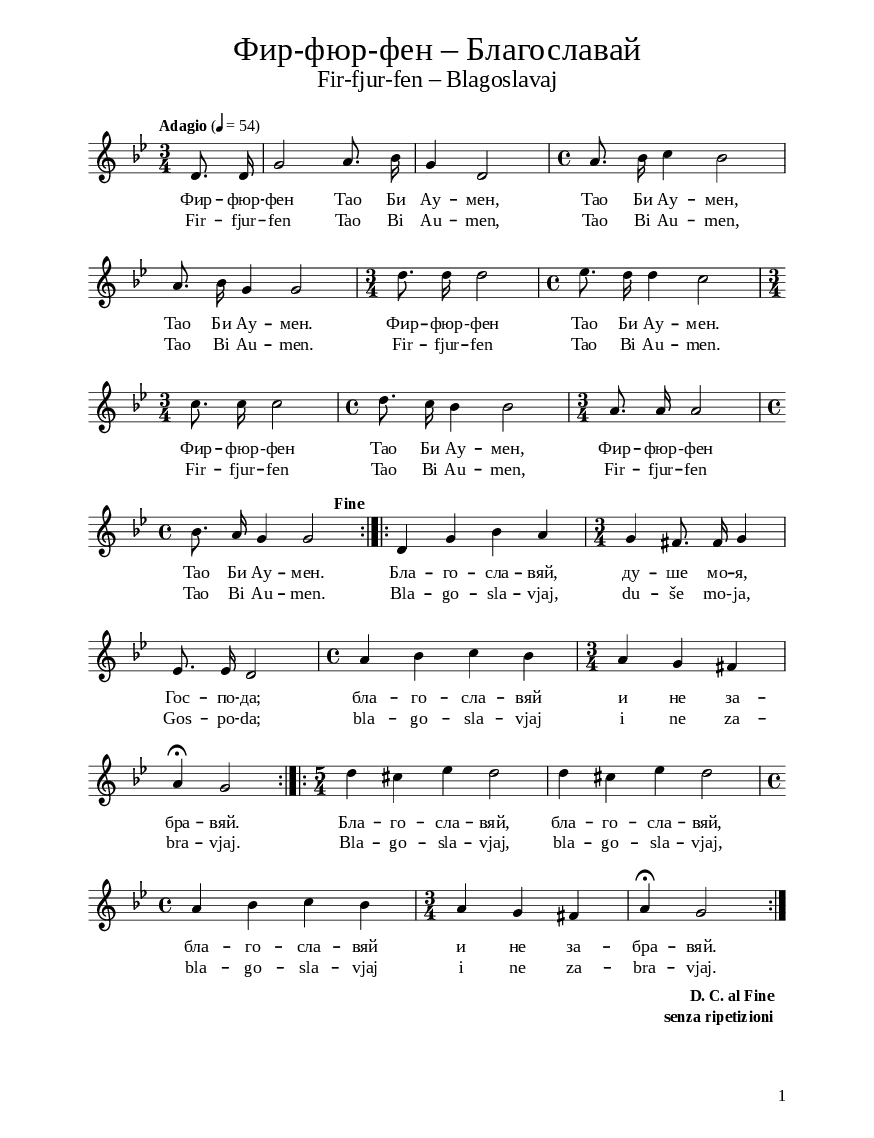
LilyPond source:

\version "2.24.1"

% include paper part and global functions
\include "include/globals.ily"

\bookpart {
  \label #'ref070
  \tocItem \markup "Фир-фюр-фен – Благославай – Fir-fjur-fen – Blagoslavaj"
  \include "include/bookpart-paper.ily"
  \score {
    \include "include/score-layout.ily"

    \new Voice \absolute  {
      \clef treble
      \key g \minor
      \time 3/4
      \tempoFunc "Adagio" 4 "54"
      \partial 4
      \autoBeamOff

      d'8. d'16 | g'2 a'8. bes'16 |  g'4 d'2 | \time 4/4  a'8. bes'16 c''4 bes'2 | \break

      a'8. bes'16 g'4 g'2 | \time 3/4  d''8. d''16 d''2 | \time 4/4  es''8. d''16 d''4 c''2 \break

      \time 3/4  c''8. c''16 c''2 | \time 4/4  d''8. c''16 bes'4 bes'2 | \time 3/4  a'8. a'16 a'2 \break |

      \time 4/4  bes'8. a'16 g'4 g'2^\markup \bold "        Fine"
      | \bar ":|.|:" d'4 g'4 bes'4 a'4 |  \time 3/4  g'4 fis'8. fis'16 g'4 \break |

      es'8. es'16 d'2 | \time 4/4  a'4 bes'4 c''4 bes'4 | \time 3/4  a'4 g'4 fis'4 \break |

      a'4 \fermata g'2 | \bar ":|.|:" \time 5/4
      d''4 cis''4 es''4 d''2 | d''4 cis''4 es''4 d''2 \break |

      \time 4/4  a'4 bes'4 c''4 bes'4 | \time 3/4  a'4 g'4 fis'4 |  a'4 \fermata g'2
      | \bar ":|."
    }

    \addlyrics {
      Фир -- фюр --
      фен Тао Би Ау -- мен, Тао Би Ау -- мен, Тао Би
      Ау -- мен. Фир -- фюр -- "-фен" Тао Би Ау -- мен.
      Фир -- фюр -- "-фен" Тао Би Ау -- мен, Фир -- фюр --
      "-фен" Тао Би Ау -- мен. Бла -- го -- сла -- вяй,
      ду -- ше мо -- я, Гос -- по -- да; бла -- го --
      сла -- вяй и не за -- бра -- вяй. Бла -- го --
      сла -- вяй, бла -- го -- сла -- вяй, бла -- го --
      сла -- вяй и не за -- бра -- вяй.}
      \addlyrics {
      Fir -- fjur --
      fen Tao Bi Au -- men, Tao Bi Au -- men, Tao Bi
      Au -- men. Fir -- fjur -- fen Tao Bi Au -- men.
      Fir -- fjur -- fen Tao Bi Au -- men, Fir -- fjur --
      fen Tao Bi Au -- men. Bla -- go -- sla -- vjaj,
      du -- še "mo-" -- ja, Gos -- po -- da; bla -- go --
      sla -- vjaj i ne za -- bra -- vjaj. Bla -- go --
      sla -- vjaj, bla -- go -- sla -- vjaj, bla -- go --
      sla -- vjaj i ne za -- bra -- vjaj.}

        \header {
          title = \titleFunc "Фир-фюр-фен – Благославай" "Fir-fjur-fen – Blagoslavaj"
        }

        \midi{}

      } % score

      \markup \dc-two "D. C. al Fine" "senza ripetizioni"

      \pageBreak

      % include foreign translation(s) of the song
      \version "2.24.1"

\markup \fill-line { \fontsize #deTitleFontSize "Fir-fyer-fen" }
\markup \null
\markup \null

\markup \fontsize #deCoupletFontSize {
  \hspace #15
  \override #`(baseline-skip . ,deCoupletBaselineSkip)

  \column {


    \line {   "   "Fir-fjur-fen Tao Bi Au-men,}
    \line {   "   "Tao Bi Au-men, Tao Bi Au-men. }
    \line {   "   "Fir-fjur-fen Tao Bi Au-men.}
    \line {   "   "Fir-fjur-fen Tao Bi Aumen, }
    \line {   "   "Fir-fjur-fen Tao Bi Au-men.}
    \line {   "   " }
    \line {   "   "Lobpreise meine Seele den Herrn,}
    \line {   "   "lobpreise und vergiss nicht}
    \line {   "   "lobpreise, lobpreise, lobpreise }
    \line {  "   " und vergiß nicht.}


  }


}


    } % bookpart
